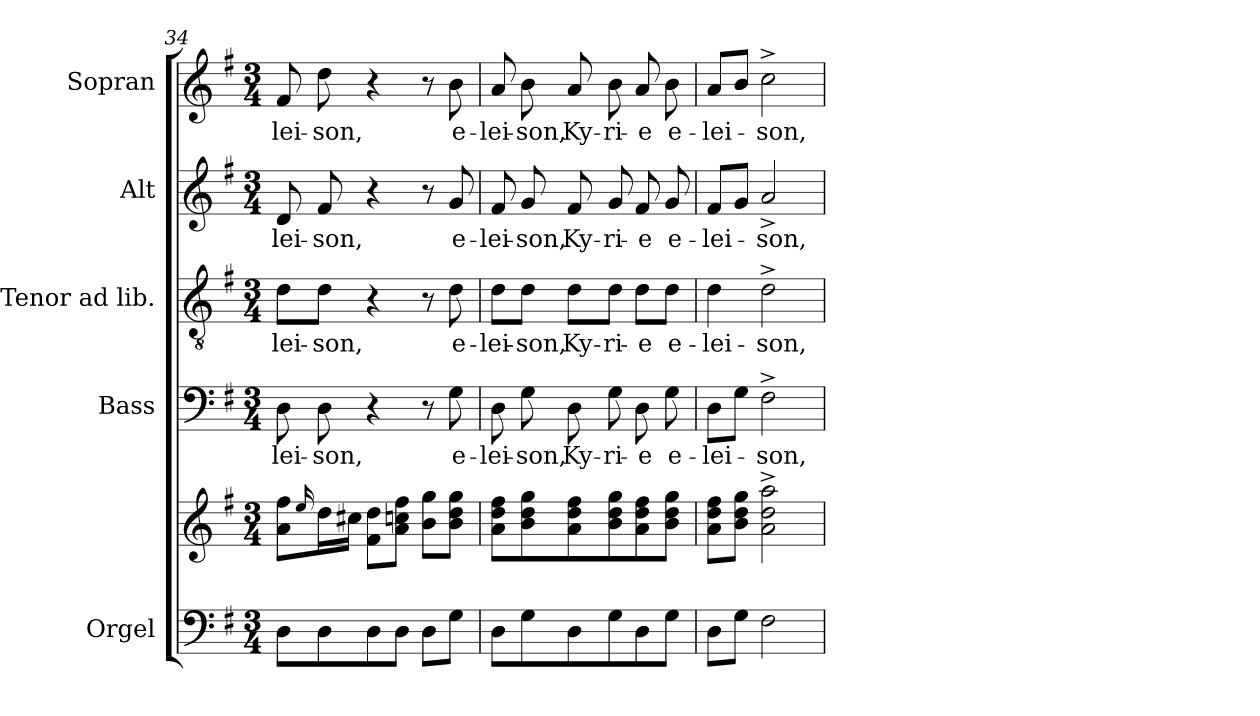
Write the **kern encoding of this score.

**kern	**kern	**kern	**text	**kern	**text	**kern	**text	**kern	**text
*part5	*part5	*part4	*part4	*part3	*part3	*part2	*part2	*part1	*part1
*staff6	*staff5	*staff4	*staff4	*staff3	*staff3	*staff2	*staff2	*staff1	*staff1
*I"Orgel	*	*I"Bass	*	*I"Tenor ad lib.	*	*I"Alt	*	*I"Sopran	*
*I'Org.	*	*I'B.	*	*I'T.	*	*I'A.	*	*I'S.	*
*clefF4	*clefG2	*clefF4	*	*clefGv2	*	*clefG2	*	*clefG2	*
*k[f#]	*k[f#]	*k[f#]	*	*k[f#]	*	*k[f#]	*	*k[f#]	*
*G:	*G:	*G:	*	*G:	*	*G:	*	*G:	*
*M3/4	*M3/4	*M3/4	*	*M3/4	*	*M3/4	*	*M3/4	*
=34	=34	=34	=34	=34	=34	=34	=34	=34	=34
!	!	!	!LO:LY:b	!	!LO:LY:b	!	!LO:LY:b	!	!LO:LY:b
8D\L	8a\ 8ff#\L	8D\	-lei-	8d\L	-lei-	8d/	-lei-	8f#/	-lei-
.	16qqee/	.	.	.	.	.	.	.	.
!	!	!	!LO:LY:b	!	!LO:LY:b	!	!LO:LY:b	!	!LO:LY:b
8D\	16dd\L	8D\	-son,	8d\J	-son,	8f#/	-son,	8dd\	-son,
.	16cc#X\JJ	.	.	.	.	.	.	.	.
8D\	8f#\ 8dd\L	4r	.	4r	.	4r	.	4r	.
8D\J	8a\ 8ccn\ 8ff#\J	.	.	.	.	.	.	.	.
8D\L	8b\ 8gg\L	8r	.	8r	.	8r	.	8r	.
!	!	!	!LO:LY:b	!	!LO:LY:b	!	!LO:LY:b	!	!LO:LY:b
8G\J	8b\ 8dd\ 8gg\J	8G\	e-	8d\	e-	8g/	e-	8b\	e-
!!LO:PB:g=z
=35	=35	=35	=35	=35	=35	=35	=35	=35	=35
!	!	!	!LO:LY:b	!	!LO:LY:b	!	!LO:LY:b	!	!LO:LY:b
8D\L	8a\ 8dd\ 8ff#\L	8D\	-lei-	8d\L	-lei-	8f#/	-lei-	8a/	-lei-
!	!	!	!LO:LY:b	!	!LO:LY:b	!	!LO:LY:b	!	!LO:LY:b
8G\	8b\ 8dd\ 8gg\	8G\	-son,	8d\J	-son,	8g/	-son,	8b\	-son,
!	!	!	!LO:LY:b	!	!LO:LY:b	!	!LO:LY:b	!	!LO:LY:b
8D\	8a\ 8dd\ 8ff#\	8D\	Ky-	8d\L	Ky-	8f#/	Ky-	8a/	Ky-
!	!	!	!LO:LY:b	!	!LO:LY:b	!	!LO:LY:b	!	!LO:LY:b
8G\	8b\ 8dd\ 8gg\	8G\	-ri-	8d\J	-ri-	8g/	-ri-	8b\	-ri-
!	!	!	!LO:LY:b	!	!LO:LY:b	!	!LO:LY:b	!	!LO:LY:b
8D\	8a\ 8dd\ 8ff#\	8D\	-e	8d\L	-e	8f#/	-e	8a/	-e
!	!	!	!LO:LY:b	!	!LO:LY:b	!	!LO:LY:b	!	!LO:LY:b
8G\J	8b\ 8dd\ 8gg\J	8G\	e-	8d\J	e-	8g/	e-	8b\	e-
=36	=36	=36	=36	=36	=36	=36	=36	=36	=36
!	!	!	!LO:LY:b	!	!LO:LY:b	!	!LO:LY:b	!	!LO:LY:b
8D\L	8a\ 8dd\ 8ff#\L	8D\L	-lei-	4d\	-lei-	8f#/L	-lei-	8a/L	-lei-
8G\J	8b\ 8dd\ 8gg\J	8G\J	.	.	.	8g/J	.	8b/J	.
!	!	!	!LO:LY:b	!	!LO:LY:b	!	!LO:LY:b	!	!LO:LY:b
2F#\	2a\^> 2dd\^> 2aa\^>	2F#^>\	-son,	2d^>\	-son,	2a^>/	-son,	2cc^>\	-son,
=	=	=	=	=	=	=	=	=	=
*-	*-	*-	*-	*-	*-	*-	*-	*-	*-
